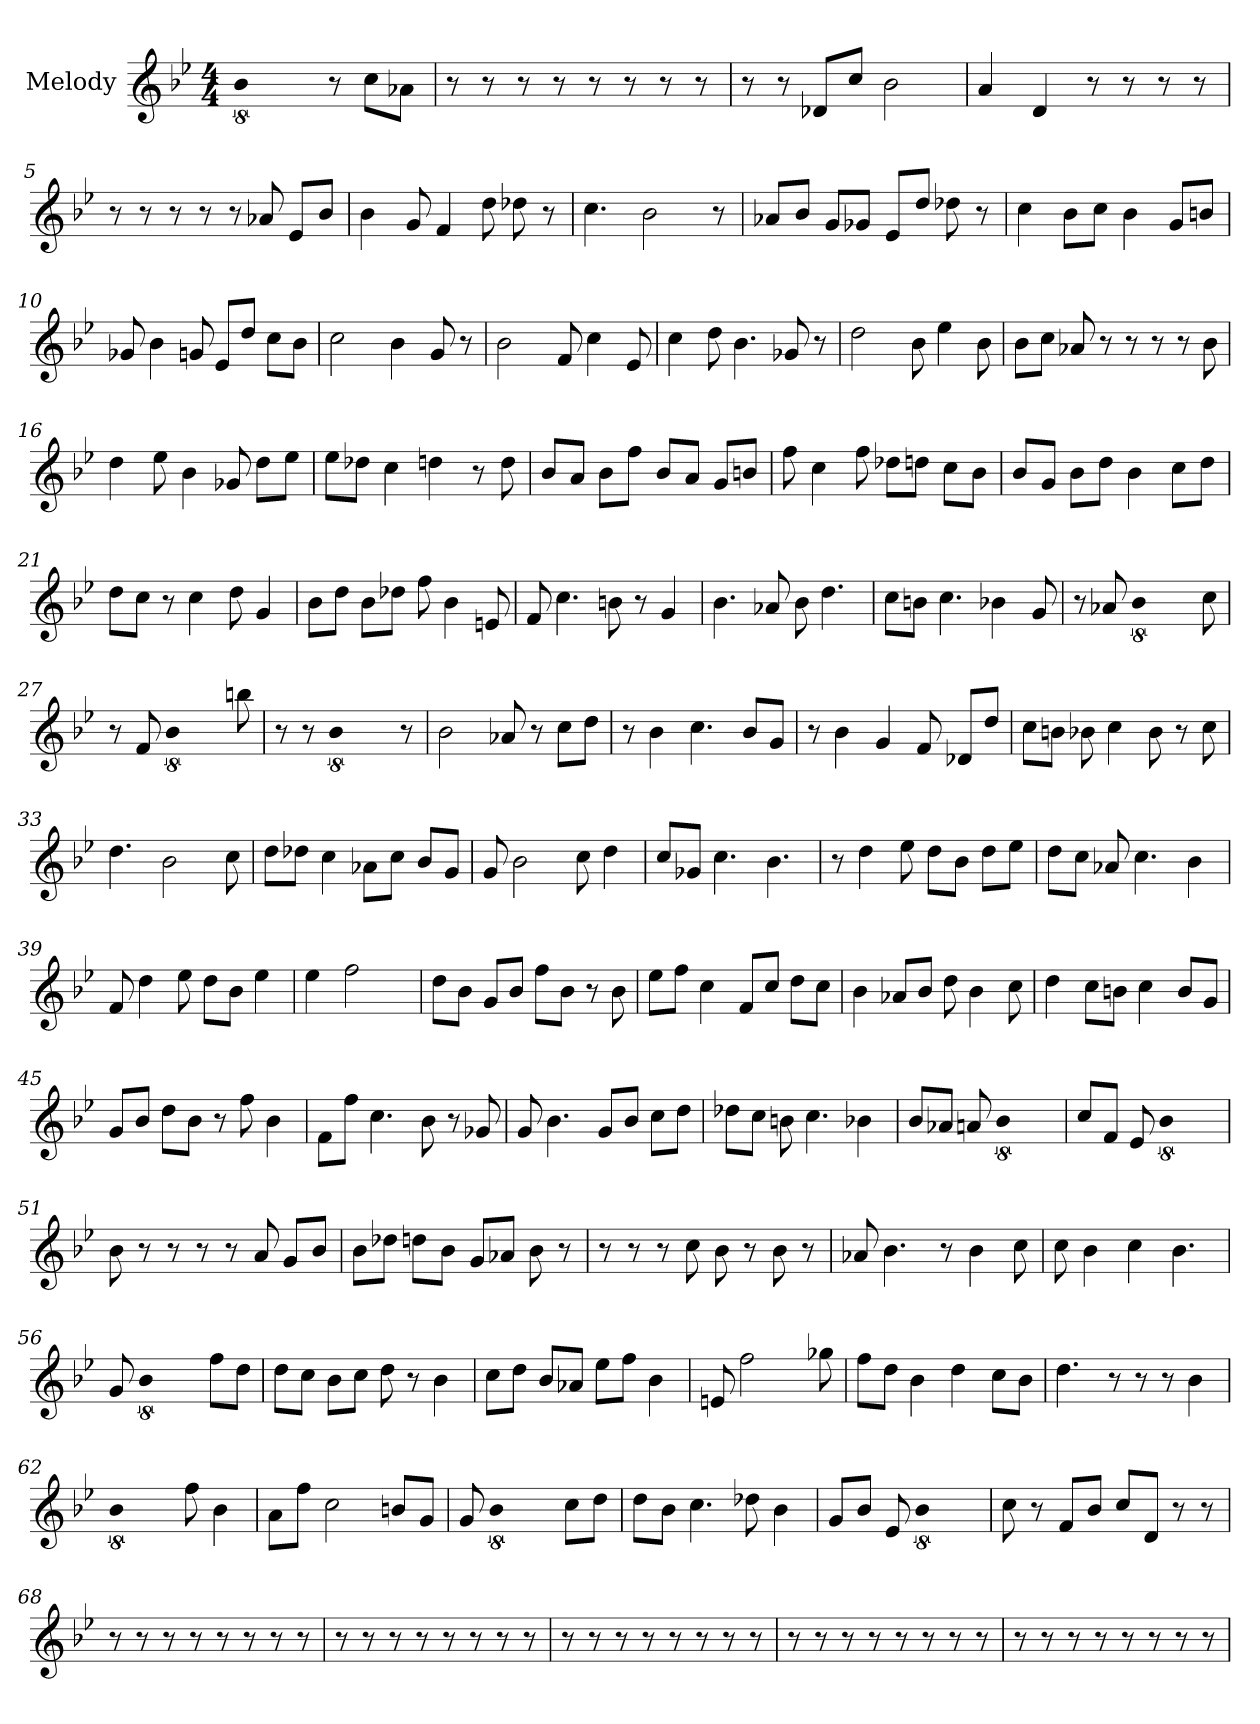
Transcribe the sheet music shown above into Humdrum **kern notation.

**kern
*part1
*staff1
*I"Melody
*clefG2
*k[b-e-]
*B-:
*M4/4
*MM95
=1
!LO:N:vis=2
8%5b-
8r
8cc\L
8a-\J
=2
8r
8r
8r
8r
8r
8r
8r
8r
=3
8r
8r
8d-/L
8cc/J
2b-
=4
4a
4d
8r
8r
8r
8r
=5
8r
8r
8r
8r
8r
8a-
8e-/L
8b-/J
=6
4b-
8g
4f
8dd
8dd-
8r
=7
4.cc
2b-
8r
=8
8a-/L
8b-/J
8g/L
8g-/J
8e-/L
8dd/J
8dd-
8r
=9
4cc
8b-\L
8cc\J
4b-
8g/L
8b/J
=10
8g-
4b-
8g
8e-/L
8dd/J
8cc\L
8b-\J
=11
2cc
4b-
8g
8r
=12
2b-
8f
4cc
8e-
=13
4cc
8dd
4.b-
8g-
8r
=14
2dd
8b-
4ee-
8b-
=15
8b-\L
8cc\J
8a-
8r
8r
8r
8r
8b-
=16
4dd
8ee-
4b-
8g-
8dd\L
8ee-\J
=17
8ee-\L
8dd-\J
4cc
4dd
8r
8dd
=18
8b-/L
8a/J
8b-\L
8ff\J
8b-/L
8a/J
8g/L
8b/J
=19
8ff
4cc
8ff
8dd-\L
8dd\J
8cc\L
8b-\J
=20
8b-/L
8g/J
8b-\L
8dd\J
4b-
8cc\L
8dd\J
=21
8dd\L
8cc\J
8r
4cc
8dd
4g
=22
8b-\L
8dd\J
8b-\L
8dd-\J
8ff
4b-
8e
=23
8f
4.cc
8b
8r
4g
=24
4.b-
8a-
8b-
4.dd
=25
8cc\L
8b\J
4.cc
4b-
8g
=26
8r
8a-
!LO:N:vis=2
8%5b-
8cc
=27
8r
8f
!LO:N:vis=2
8%5b-
8bb
=28
8r
8r
!LO:N:vis=2
8%5b-
8r
=29
2b-
8a-
8r
8cc\L
8dd\J
=30
8r
4b-
4.cc
8b-/L
8g/J
=31
8r
4b-
4g
8f
8d-/L
8dd/J
=32
8cc\L
8b\J
8b-
4cc
8b-
8r
8cc
=33
4.dd
2b-
8cc
=34
8dd\L
8dd-\J
4cc
8a-\L
8cc\J
8b-/L
8g/J
=35
8g
2b-
8cc
4dd
=36
8cc/L
8g-/J
4.cc
4.b-
=37
8r
4dd
8ee-
8dd\L
8b-\J
8dd\L
8ee-\J
=38
8dd\L
8cc\J
8a-
4.cc
4b-
=39
8f
4dd
8ee-
8dd\L
8b-\J
4ee-
=40
4ee-
!LO:N:vis=2
2.ff
=41
8dd\L
8b-\J
8g/L
8b-/J
8ff\L
8b-\J
8r
8b-
=42
8ee-\L
8ff\J
4cc
8f/L
8cc/J
8dd\L
8cc\J
=43
4b-
8a-/L
8b-/J
8dd
4b-
8cc
=44
4dd
8cc\L
8b\J
4cc
8b/L
8g/J
=45
8g/L
8b-/J
8dd\L
8b-\J
8r
8ff
4b-
=46
8f\L
8ff\J
4.cc
8b-
8r
8g-
=47
8g
4.b-
8g/L
8b-/J
8cc\L
8dd\J
=48
8dd-\L
8cc\J
8b
4.cc
4b-
=49
8b-/L
8a-/J
8a
!LO:N:vis=2
8%5b-
=50
8cc/L
8f/J
8e-
!LO:N:vis=2
8%5b-
=51
8b-
8r
8r
8r
8r
8a
8g/L
8b-/J
=52
8b-\L
8dd-\J
8dd\L
8b-\J
8g/L
8a-/J
8b-
8r
=53
8r
8r
8r
8cc
8b-
8r
8b-
8r
=54
8a-
4.b-
8r
4b-
8cc
=55
8cc
4b-
4cc
4.b-
=56
8g
!LO:N:vis=2
8%5b-
8ff\L
8dd\J
=57
8dd\L
8cc\J
8b-\L
8cc\J
8dd
8r
4b-
=58
8cc\L
8dd\J
8b-/L
8a-/J
8ee-\L
8ff\J
4b-
=59
8e
!LO:N:vis=2
2.ff
8gg-
=60
8ff\L
8dd\J
4b-
4dd
8cc\L
8b-\J
=61
4.dd
8r
8r
8r
4b-
=62
!LO:N:vis=2
8%5b-
8ff
4b-
=63
8a\L
8ff\J
2cc
8b/L
8g/J
=64
8g
!LO:N:vis=2
8%5b-
8cc\L
8dd\J
=65
8dd\L
8b-\J
4.cc
8dd-
4b-
=66
8g/L
8b-/J
8e-
!LO:N:vis=2
8%5b-
=67
8cc
8r
8f/L
8b-/J
8cc/L
8d/J
8r
8r
=68
8r
8r
8r
8r
8r
8r
8r
8r
=69
8r
8r
8r
8r
8r
8r
8r
8r
=70
8r
8r
8r
8r
8r
8r
8r
8r
=71
8r
8r
8r
8r
8r
8r
8r
8r
=72
8r
8r
8r
8r
8r
8r
8r
8r
=
*-
